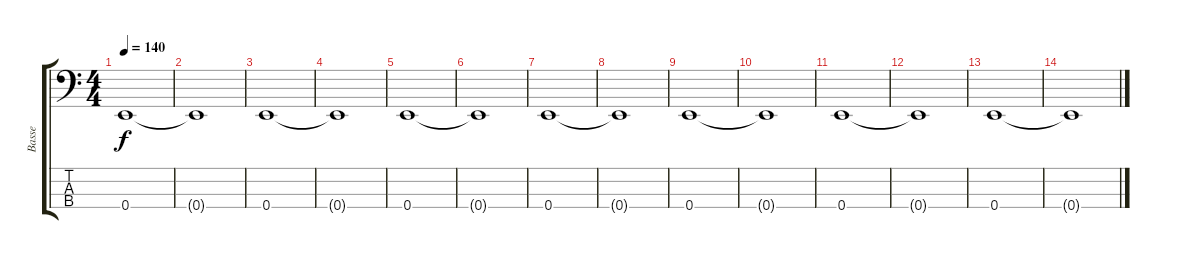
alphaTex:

\track ("Basse" "Basse") {instrument acousticguitarnylon}
\staff {score tabs}
\tuning (G2 D2 A1 E1) {hide}
\ts (4 4)
\tempo 140
\clef f4
\ks c
0.4.1{dy f} |
0.4{t}.1 |
0.4.1 |
0.4{t}.1 |
0.4.1 |
0.4{t}.1 |
0.4.1 |
0.4{t}.1 |
0.4.1 |
0.4{t}.1 |
0.4.1 |
0.4{t}.1 |
0.4.1 |
0.4{t}.1
